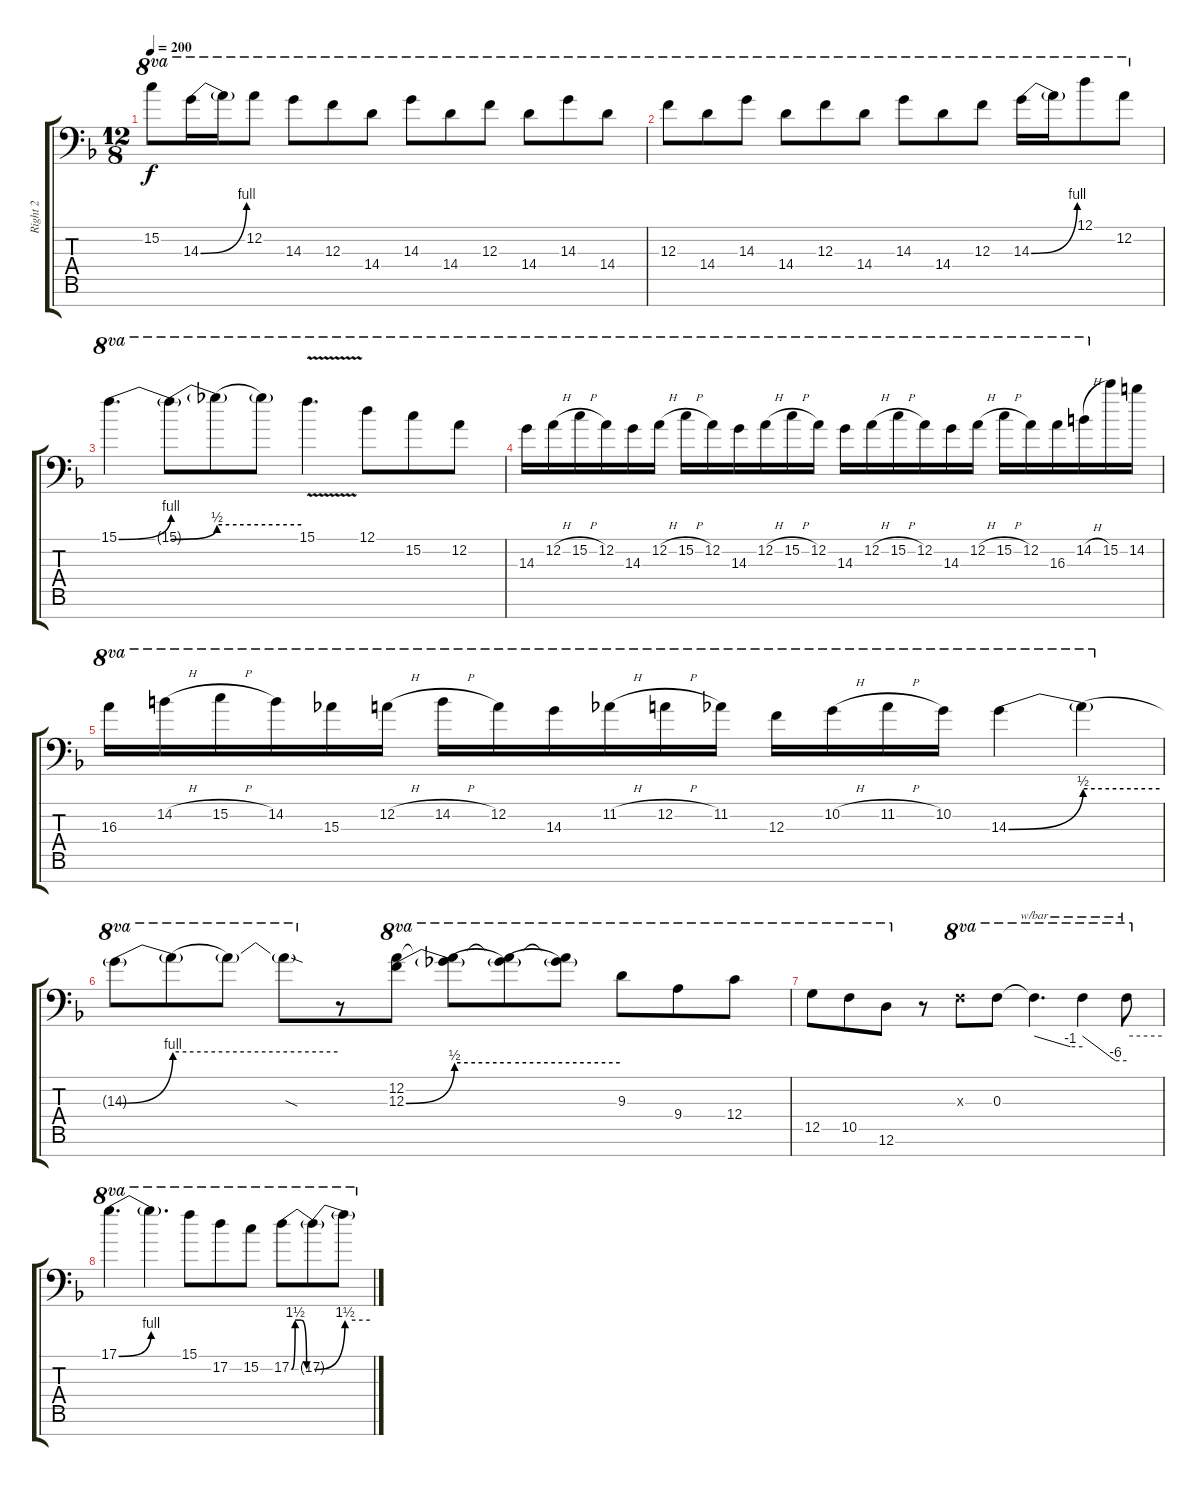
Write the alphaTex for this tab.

\track ("Right 2" "Right 2") {instrument overdrivenguitar}
\staff {score tabs}
\tuning (D4 A3 F3 C3 G2 D2 A1) {hide}
\ts (12 8)
\tempo 200
\clef f4
\ks f
15.2.8{ot 8va dy f} 14.3{be (bend 0 0 60 4)}.16{ot 8va} 14.3{t}.16{ot 8va} 12.2.8{ot 8va} 14.3.8{ot 8va} 12.3.8{ot 8va} 14.4.8{ot 8va} 14.3.8{ot 8va} 14.4.8{ot 8va} 12.3.8{ot 8va} 14.4.8{ot 8va} 14.3.8{ot 8va} 14.4.8{ot 8va} |
12.3.8{ot 8va} 14.4.8{ot 8va} 14.3.8{ot 8va} 14.4.8{ot 8va} 12.3.8{ot 8va} 14.4.8{ot 8va} 14.3.8{ot 8va} 14.4.8{ot 8va} 12.3.8{ot 8va} 14.3{be (bend 0 0 60 4)}.16{ot 8va} 14.3{t}.16{ot 8va} 12.1.8{ot 8va} 12.2.8{ot 8va} |
15.1{be (bend 0 0 60 4)}.4{d ot 8va} 15.1{be (bend 0 0 60 2) t}.8{ot 8va} 15.1{be (hold 0 2 60 2) t}.8{ot 8va} 15.1{t}.8{ot 8va} 15.1{v}.4{d ot 8va} 12.1.8{ot 8va} 15.2.8{ot 8va} 12.2.8{ot 8va} |
14.3.16{ot 8va} 12.2{h}.16{ot 8va} 15.2{h}.16{ot 8va} 12.2.16{ot 8va} 14.3.16{ot 8va} 12.2{h}.16{ot 8va} 15.2{h}.16{ot 8va} 12.2.16{ot 8va} 14.3.16{ot 8va} 12.2{h}.16{ot 8va} 15.2{h}.16{ot 8va} 12.2.16{ot 8va} 14.3.16{ot 8va} 12.2{h}.16{ot 8va} 15.2{h}.16{ot 8va} 12.2.16{ot 8va} 14.3.16{ot 8va} 12.2{h}.16{ot 8va} 15.2{h}.16{ot 8va} 12.2.16{ot 8va} 16.3.16{ot 8va} 14.2{h}.16{ot 8va} 15.2.16 14.2.16 |
16.3.16{ot 8va} 14.2{h}.16{ot 8va} 15.2{h}.16{ot 8va} 14.2.16{ot 8va} 15.3.16{ot 8va} 12.2{h}.16{ot 8va} 14.2{h}.16{ot 8va} 12.2.16{ot 8va} 14.3.16{ot 8va} 11.2{h}.16{ot 8va} 12.2{h}.16{ot 8va} 11.2.16{ot 8va} 12.3.16{ot 8va} 10.2{h}.16{ot 8va} 11.2{h}.16{ot 8va} 10.2.16{ot 8va} 14.3{be (bend 0 0 60 2)}.4{ot 8va} 14.3{be (hold 0 2 60 2) t}.4{ot 8va} |
14.3{be (bend 0 0 60 4) t}.8{ot 8va} 14.3{be (hold 0 4 60 4) t}.8{ot 8va} 14.3{t}.8{ot 8va} 14.3{sod t}.8{ot 8va} r.8 (12.2 12.3{be (bend 0 0 60 2)}).8{ot 8va} (12.2{t} 12.3{be (hold 0 2 60 2) t}).8{ot 8va} (12.2{t} 12.3{be (hold 0 2 60 2) t}).8{ot 8va} (12.2{t} 12.3{t}).8{ot 8va} 9.3.8{ot 8va} 9.4.8{ot 8va} 12.4.8{ot 8va} |
12.5.8{ot 8va} 10.5.8{ot 8va} 12.6.8{ot 8va} r.8 0.3{x}.8{ot 8va} 0.3.8{ot 8va} 0.3{t}.4{d tbe (custom default 0 0 45 -4 60 -4) ot 8va} 0.3{t}.4{tbe (custom default 0 0 45 -24 60 -24) ot 8va} 0.3{t}.8{tbe (hold default 0 0 60 0) ot 8va} |
17.1{be (bend 0 0 60 4)}.4{d ot 8va} 17.1{be (hold 40 0 60 0) t}.4{d ot 8va} 15.1.8{ot 8va} 17.2.8{ot 8va} 15.2.8{ot 8va} 17.2{be (custom 0 0 10 6 25 6 40 0 60 0)}.8{ot 8va} 17.2{be (bend 0 0 60 6) t}.8{ot 8va} 17.2{be (hold 0 6 60 6) t}.8{ot 8va}
